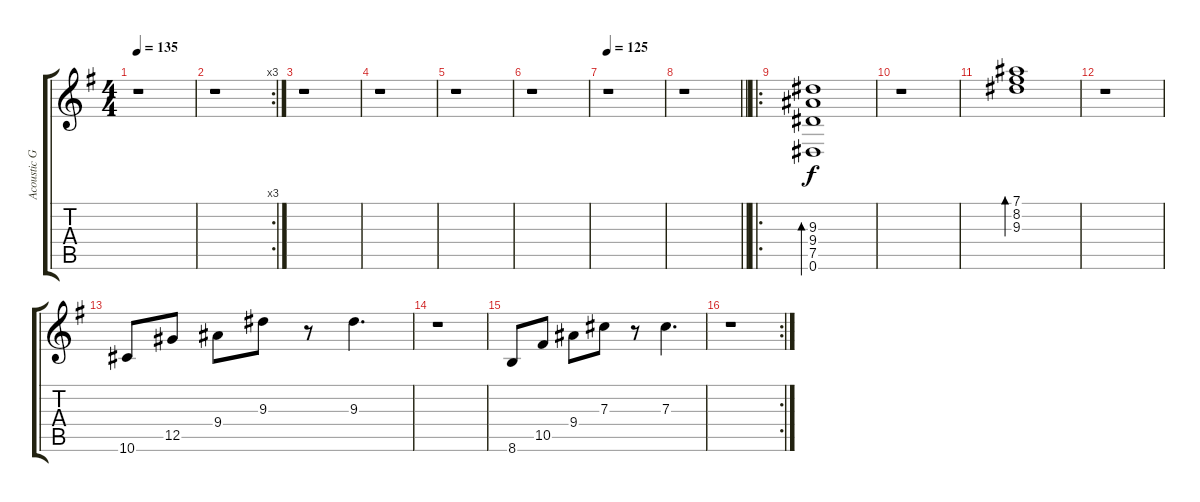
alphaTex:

\track ("Acoustic Guitar" "Acoustic G") {instrument acousticguitarsteel}
\staff {score tabs}
\tuning (Eb4 Bb3 Gb3 Db3 Ab2 Eb2) {hide}
\ts (4 4)
\tempo 135
\clef g2
\ks g
r.1{dy f} |
\rc 3
r.1 |
r.1 |
r.1 |
r.1 |
r.1 |
\tempo 125
r.1 |
\barLineRight lightlight
r.1 |
\ro
(9.3 9.4 7.5 0.6).1{bd 30} |
r.1 |
(7.1 8.2 9.3).1{bd 30} |
r.1 |
10.6.8 12.5.8 9.4.8 9.3.8 r.8 9.3.4{d} |
r.1 |
8.6.8 10.5.8 9.4.8 7.3.8 r.8 7.3.4{d} |
\rc 2
r.1
